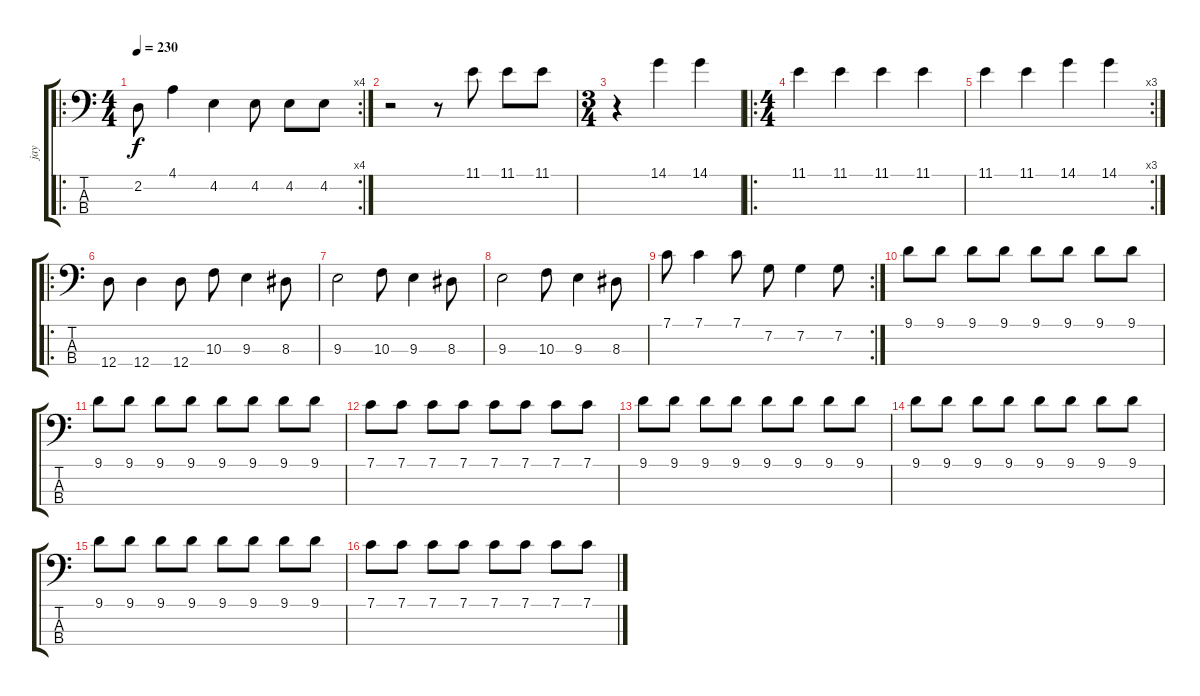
\track ("jay" "jay") {instrument electricbasspick}
\staff {score tabs}
\tuning (F2 C2 G1 D1) {hide}
\ro
\rc 4
\ts (4 4)
\tempo 230
\clef f4
\ks c
2.2.8{dy f instrument electricbasspick} 4.1.4 4.2.4 4.2.8 4.2.8 4.2.8 |
r.2 r.8 11.1.8 11.1.8 11.1.8 |
\ts (3 4)
r.4 14.1.4 14.1.4 |
\ro
\ts (4 4)
11.1.4 11.1.4 11.1.4 11.1.4 |
\rc 3
11.1.4 11.1.4 14.1.4 14.1.4 |
\ro
12.4.8 12.4.4 12.4.8 10.3.8 9.3.4 8.3.8 |
9.3.2 10.3.8 9.3.4 8.3.8 |
9.3.2 10.3.8 9.3.4 8.3.8 |
\rc 2
7.1.8 7.1.4 7.1.8 7.2.8 7.2.4 7.2.8 |
9.1.8 9.1.8 9.1.8 9.1.8 9.1.8 9.1.8 9.1.8 9.1.8 |
9.1.8 9.1.8 9.1.8 9.1.8 9.1.8 9.1.8 9.1.8 9.1.8 |
7.1.8 7.1.8 7.1.8 7.1.8 7.1.8 7.1.8 7.1.8 7.1.8 |
9.1.8 9.1.8 9.1.8 9.1.8 9.1.8 9.1.8 9.1.8 9.1.8 |
9.1.8 9.1.8 9.1.8 9.1.8 9.1.8 9.1.8 9.1.8 9.1.8 |
9.1.8 9.1.8 9.1.8 9.1.8 9.1.8 9.1.8 9.1.8 9.1.8 |
7.1.8 7.1.8 7.1.8 7.1.8 7.1.8 7.1.8 7.1.8 7.1.8
